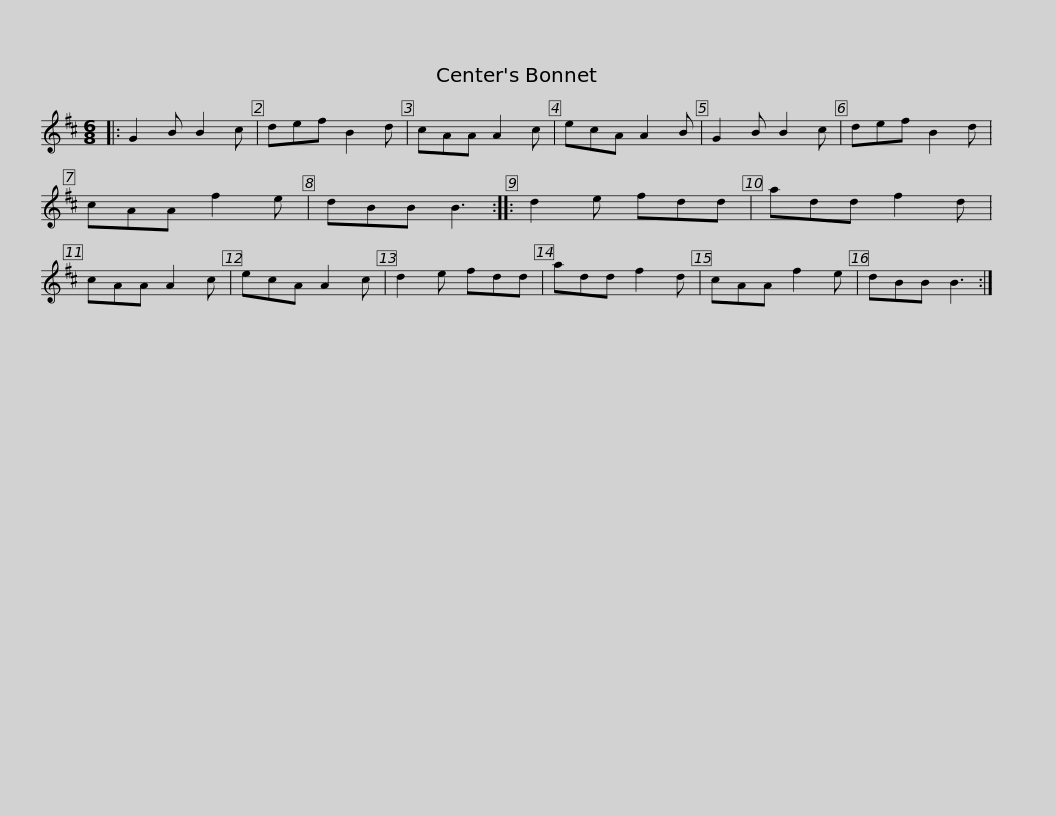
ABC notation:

X:1
L:1/8
M:6/8
I:linebreak $
K:D
V:1 treble
V:1
|: G2 B B2 c | def B2 d | cAA A2 c | ecA A2 B | G2 B B2 c | %5
 def B2 d | cAA f2 e | dBB B3 ::$ d2 e fdd | add f2 d | %10
 cAA A2 c | ecA A2 c | d2 e fdd | add f2 d | cAA f2 e | %15
 dBB B3 :| %16
